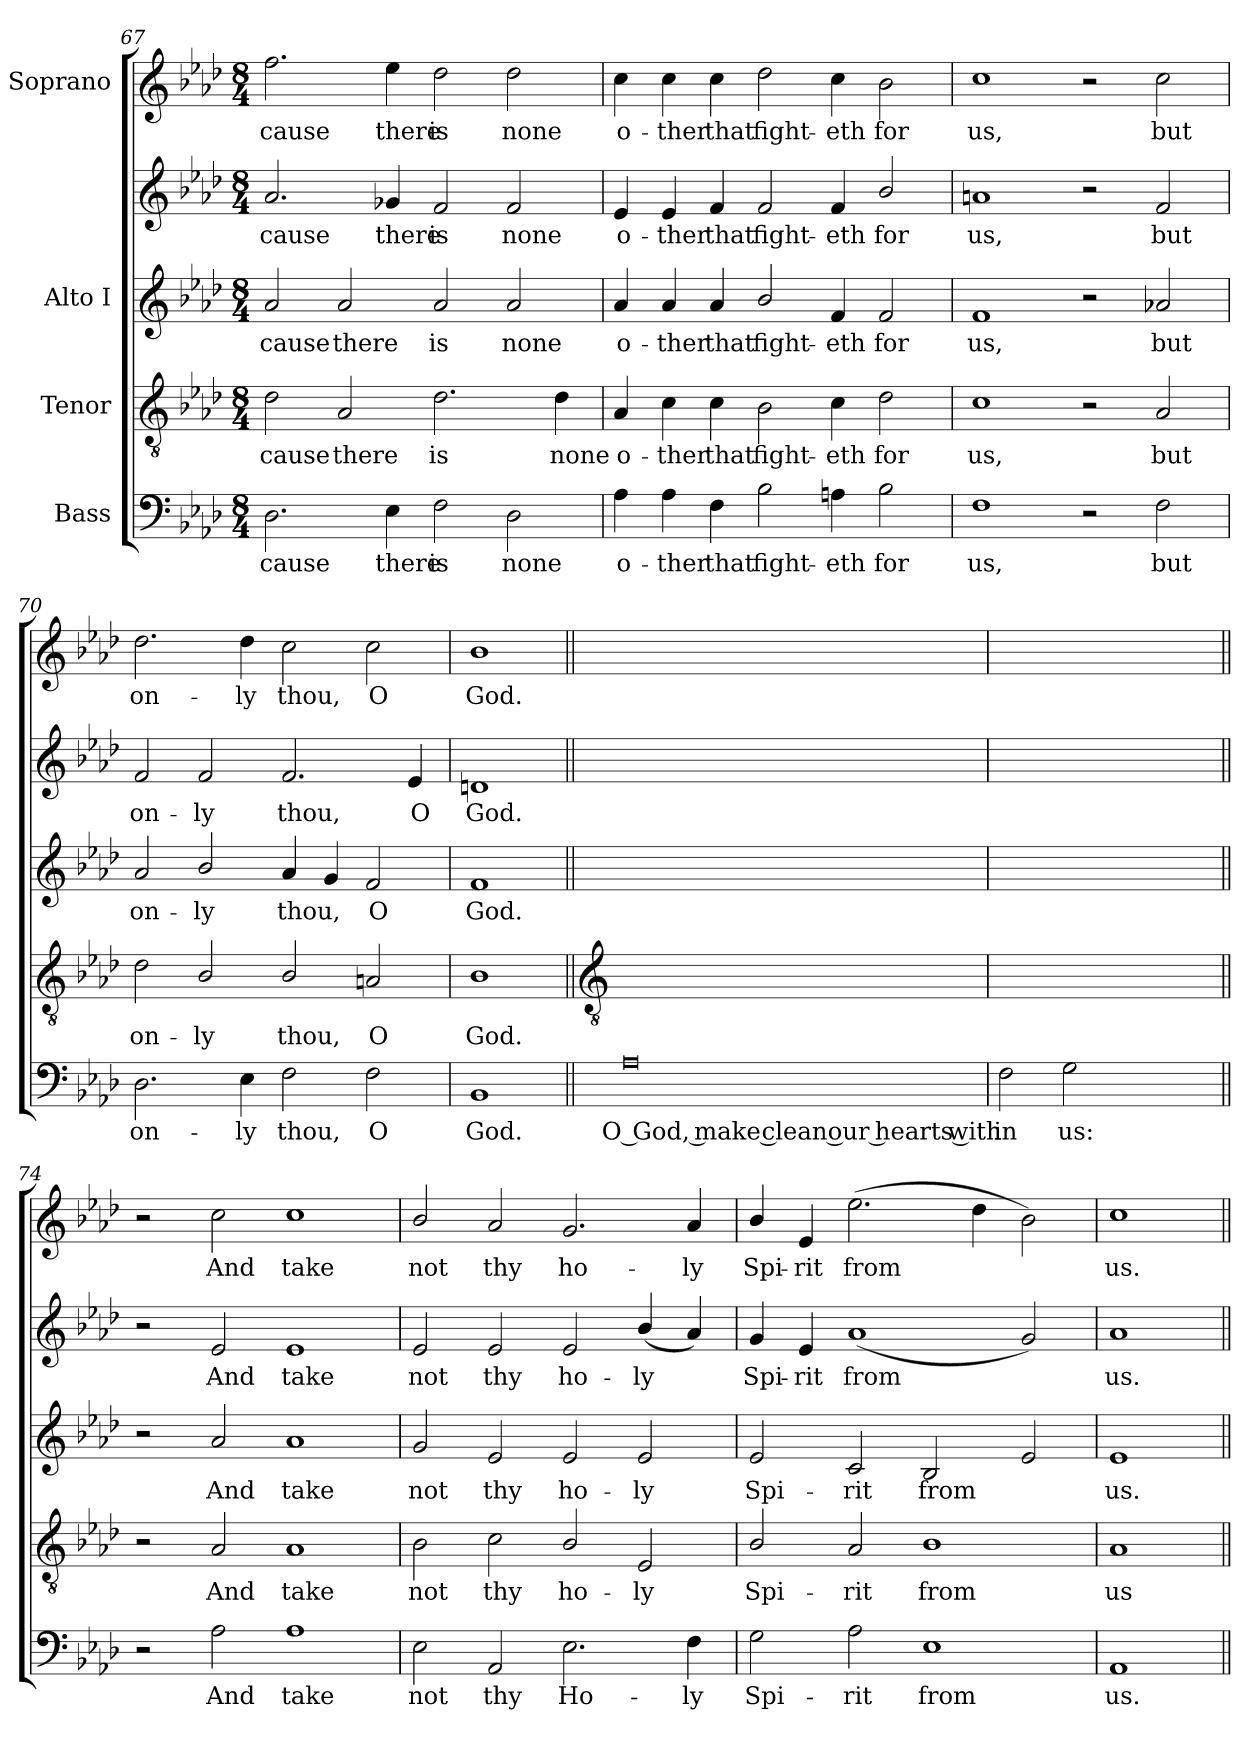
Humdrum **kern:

**kern	**text	**kern	**text	**kern	**text	**kern	**text	**kern	**text
*part4	*part4	*part3	*part3	*part2	*part2	*part2	*part2	*part1	*part1
*staff5	*staff5	*staff4	*staff4	*staff3	*staff3	*staff2	*staff2	*staff1	*staff1
*I"Bass	*	*I"Tenor	*	*I"Alto I	*	*	*	*I"Soprano	*
*clefF4	*	*clefGv2	*	*clefG2	*	*clefG2	*	*clefG2	*
*k[b-e-a-d-]	*	*k[b-e-a-d-]	*	*k[b-e-a-d-]	*	*k[b-e-a-d-]	*	*k[b-e-a-d-]	*
*A-:	*	*A-:	*	*A-:	*	*A-:	*	*A-:	*
*M8/4	*	*M8/4	*	*M8/4	*	*M8/4	*	*M8/4	*
=67	=67	=67	=67	=67	=67	=67	=67	=67	=67
!	!LO:LY:b	!	!LO:LY:b	!	!LO:LY:b	!	!LO:LY:b	!	!LO:LY:b
2.D-	-cause	2d-	-cause	2a-	cause	2.a-	-cause	2.ff	-cause
!	!	!	!LO:LY:b	!	!LO:LY:b	!	!	!	!
.	.	2A-	there	2a-	there	.	.	.	.
!	!LO:LY:b	!	!	!	!	!	!LO:LY:b	!	!LO:LY:b
4E-	there	.	.	.	.	4g-X	there	4ee-	there
!	!LO:LY:b	!	!LO:LY:b	!	!LO:LY:b	!	!LO:LY:b	!	!LO:LY:b
2F	is	2.d-	is	2a-	is	2f	is	2dd-	is
!	!LO:LY:b	!	!	!	!LO:LY:b	!	!LO:LY:b	!	!LO:LY:b
2D-	none	.	.	2a-	none	2f	none	2dd-	none
!	!	!	!LO:LY:b	!	!	!	!	!	!
.	.	4d-	none	.	.	.	.	.	.
=68	=68	=68	=68	=68	=68	=68	=68	=68	=68
!	!LO:LY:b	!	!LO:LY:b	!	!LO:LY:b	!	!LO:LY:b	!	!LO:LY:b
4A-	o-	4A-	o-	4a-	o-	4e-	o-	4cc	o-
!	!LO:LY:b	!	!LO:LY:b	!	!LO:LY:b	!	!LO:LY:b	!	!LO:LY:b
4A-	-ther	4c	-ther	4a-	-ther	4e-	-ther	4cc	-ther
!	!LO:LY:b	!	!LO:LY:b	!	!LO:LY:b	!	!LO:LY:b	!	!LO:LY:b
4F	that	4c	that	4a-	that	4f	that	4cc	that
!	!LO:LY:b	!	!LO:LY:b	!	!LO:LY:b	!	!LO:LY:b	!	!LO:LY:b
2B-	fight-	2B-	fight-	2b-/	fight-	2f	fight-	2dd-	fight-
!	!LO:LY:b	!	!LO:LY:b	!	!LO:LY:b	!	!LO:LY:b	!	!LO:LY:b
4An	-eth	4c	-eth	4f	-eth	4f	-eth	4cc	-eth
!	!LO:LY:b	!	!LO:LY:b	!	!LO:LY:b	!	!LO:LY:b	!	!LO:LY:b
2B-	for	2d-	for	2f	for	2b-/	for	2b-	for
=69	=69	=69	=69	=69	=69	=69	=69	=69	=69
!	!LO:LY:b	!	!LO:LY:b	!	!LO:LY:b	!	!LO:LY:b	!	!LO:LY:b
1F	us,	1c	us,	1f	us,	1an	us,	1cc	us,
2r	.	2r	.	2r	.	2r	.	2r	.
!	!LO:LY:b	!	!LO:LY:b	!	!LO:LY:b	!	!LO:LY:b	!	!LO:LY:b
2F	but	2A-	but	2a-X	but	2f	but	2cc	but
=70	=70	=70	=70	=70	=70	=70	=70	=70	=70
!	!LO:LY:b	!	!LO:LY:b	!	!LO:LY:b	!	!LO:LY:b	!	!LO:LY:b
2.D-	on-	2d-	on-	2a-	on-	2f	on-	2.dd-	on-
!	!	!	!LO:LY:b	!	!LO:LY:b	!	!LO:LY:b	!	!
.	.	2B-/	-ly	2b-/	-ly	2f	-ly	.	.
!	!LO:LY:b	!	!	!	!	!	!	!	!LO:LY:b
4E-	-ly	.	.	.	.	.	.	4dd-	-ly
!	!LO:LY:b	!	!LO:LY:b	!	!LO:LY:b	!	!LO:LY:b	!	!LO:LY:b
2F	thou,	2B-/	thou,	4a-	thou,	2.f	thou,	2cc	thou,
.	.	.	.	4g	.	.	.	.	.
!	!LO:LY:b	!	!LO:LY:b	!	!LO:LY:b	!	!	!	!LO:LY:b
2F	O	2An	O	2f	O	.	.	2cc	O
!	!	!	!	!	!	!	!LO:LY:b	!	!
.	.	.	.	.	.	4e-	O	.	.
=71	=71	=71	=71	=71	=71	=71	=71	=71	=71
!	!LO:LY:b	!	!LO:LY:b	!	!LO:LY:b	!	!LO:LY:b	!	!LO:LY:b
1BB-	God.	1B-	God.	1f	God.	1dn	God.	1b-	God.
!!LO:LB:g=z
=72||	=72||	=72||	=72||	=72||	=72||	=72||	=72||	=72||	=72||
*	*	*clefGv2	*	*	*	*	*	*	*
!	!LO:LY:b	!	!	!	!	!	!	!	!
0A-	O God, make clean our hearts with-	0ryy	.	0ryy	.	0ryy	.	0ryy	.
=73	=73	=73	=73	=73	=73	=73	=73	=73	=73
!	!LO:LY:b	!	!	!	!	!	!	!	!
2F	-in	0ryy	.	1ryy	.	1ryy	.	0ryy	.
!	!LO:LY:b	!	!	!	!	!	!	!	!
2G	us:	.	.	.	.	.	.	.	.
1ryy	.	.	.	1ryy	.	1ryy	.	.	.
=74||	=74||	=74||	=74||	=74||	=74||	=74||	=74||	=74||	=74||
2r	.	2r	.	2r	.	2r	.	2r	.
!	!LO:LY:b	!	!LO:LY:b	!	!LO:LY:b	!	!LO:LY:b	!	!LO:LY:b
2A-	And	2A-	And	2a-	And	2e-	And	2cc	And
!	!LO:LY:b	!	!LO:LY:b	!	!LO:LY:b	!	!LO:LY:b	!	!LO:LY:b
1A-	take	1A-	take	1a-	take	1e-	take	1cc	take
=75	=75	=75	=75	=75	=75	=75	=75	=75	=75
!	!LO:LY:b	!	!LO:LY:b	!	!LO:LY:b	!	!LO:LY:b	!	!LO:LY:b
2E-	not	2B-	not	2g	not	2e-	not	2b-/	not
!	!LO:LY:b	!	!LO:LY:b	!	!LO:LY:b	!	!LO:LY:b	!	!LO:LY:b
2AA-	thy	2c	thy	2e-	thy	2e-	thy	2a-	thy
!	!LO:LY:b	!	!LO:LY:b	!	!LO:LY:b	!	!LO:LY:b	!	!LO:LY:b
2.E-	Ho-	2B-/	ho-	2e-	ho-	2e-	ho-	2.g	ho-
!	!	!	!LO:LY:b	!	!LO:LY:b	!	!LO:LY:b	!	!
.	.	2E-	-ly	2e-	-ly	(<4b-/	-ly	.	.
!	!LO:LY:b	!	!	!	!	!	!	!	!LO:LY:b
4F	-ly	.	.	.	.	4a-)	.	4a-	-ly
=76	=76	=76	=76	=76	=76	=76	=76	=76	=76
!	!LO:LY:b	!	!LO:LY:b	!	!LO:LY:b	!	!LO:LY:b	!	!LO:LY:b
2G	Spi-	2B-/	Spi-	2e-	Spi-	4g	Spi-	4b-/	Spi-
!	!	!	!	!	!	!	!LO:LY:b	!	!LO:LY:b
.	.	.	.	.	.	4e-	-rit	4e-	-rit
!	!LO:LY:b	!	!LO:LY:b	!	!LO:LY:b	!	!LO:LY:b	!	!LO:LY:b
2A-	-rit	2A-	-rit	2c	-rit	(<1a-	from	(>2.ee-	from
!	!LO:LY:b	!	!LO:LY:b	!	!LO:LY:b	!	!	!	!
1E-	from	1B-	from	2B-	from	.	.	.	.
.	.	.	.	.	.	.	.	4dd-	.
.	.	.	.	2e-	.	2g)	.	2b-)	.
=77	=77	=77	=77	=77	=77	=77	=77	=77	=77
!	!LO:LY:b	!	!LO:LY:b	!	!LO:LY:b	!	!LO:LY:b	!	!LO:LY:b
1AA-	us.	1A-	us	1e-	us.	1a-	us.	1cc	us.
=||	=||	=||	=||	=||	=||	=||	=||	=||	=||
*-	*-	*-	*-	*-	*-	*-	*-	*-	*-
